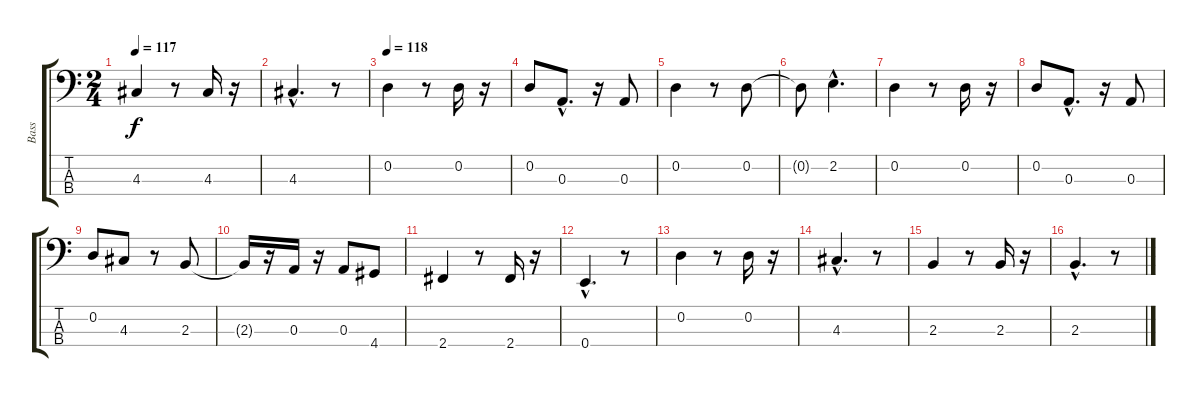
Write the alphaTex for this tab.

\track ("Bass" "Bass") {instrument electricbassfinger}
\staff {score tabs}
\tuning (G2 D2 A1 E1) {hide}
\ts (2 4)
\tempo 117
\clef f4
\ks c
4.3.4{dy f} r.8 4.3.16 r.16 |
4.3{hac}.4{d} r.8 |
\tempo 118
0.2.4 r.8 0.2.16 r.16 |
0.2.8 0.3{hac}.8{d} r.16 0.3.8 |
0.2.4 r.8 0.2.8 |
0.2{t}.8 2.2{hac}.4{d} |
0.2.4 r.8 0.2.16 r.16 |
0.2.8 0.3{hac}.8{d} r.16 0.3.8 |
0.2.8 4.3.8 r.8 2.3.8 |
2.3{t}.16 r.16 0.3.16 r.16 0.3.8 4.4.8 |
2.4.4 r.8 2.4.16 r.16 |
0.4{hac}.4{d} r.8 |
0.2.4 r.8 0.2.16 r.16 |
4.3{hac}.4{d} r.8 |
2.3.4 r.8 2.3.16 r.16 |
2.3{hac}.4{d} r.8
